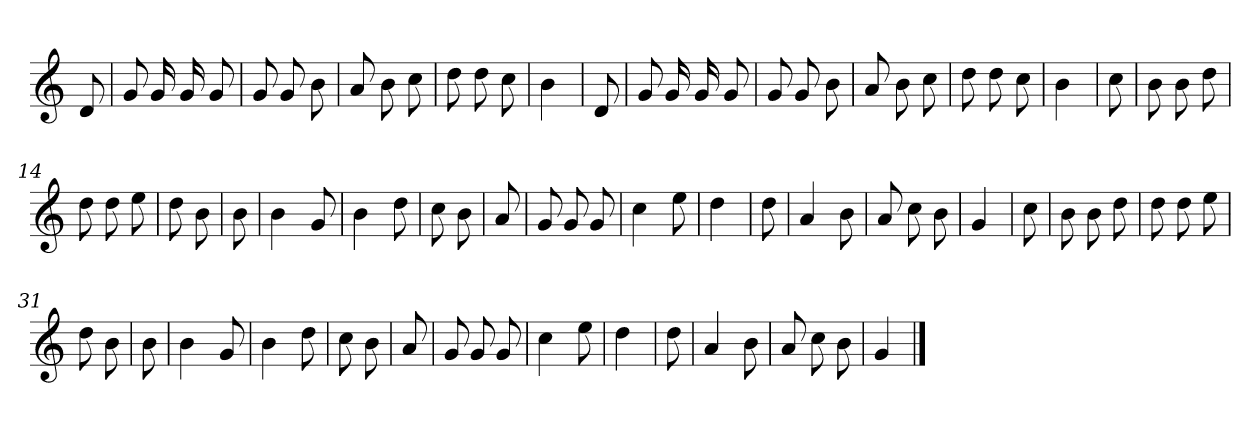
**kern
*part1
*staff1
*clefG2
*k[]
=
8d
=1
8g
16g
16g
8g
=2
8g
8g
8b
=3
8a
8b
8cc
=4
8dd
8dd
8cc
=5
4b
=6
8d
=7
8g
16g
16g
8g
=8
8g
8g
8b
=9
8a
8b
8cc
=10
8dd
8dd
8cc
=11
4b
=12
8cc
=13
8b
8b
8dd
=14
8dd
8dd
8ee
=15
8dd
8b
=16
8b
=17
4b
8g
=18
4b
8dd
=19
8cc
8b
=20
8a
=21
8g
8g
8g
=22
4cc
8ee
=23
4dd
=24
8dd
=25
4a
8b
=26
8a
8cc
8b
=27
4g
=28
8cc
=29
8b
8b
8dd
=30
8dd
8dd
8ee
=31
8dd
8b
=32
8b
=33
4b
8g
=34
4b
8dd
=35
8cc
8b
=36
8a
=37
8g
8g
8g
=38
4cc
8ee
=39
4dd
=40
8dd
=41
4a
8b
=42
8a
8cc
8b
=43
4g
==
*-
